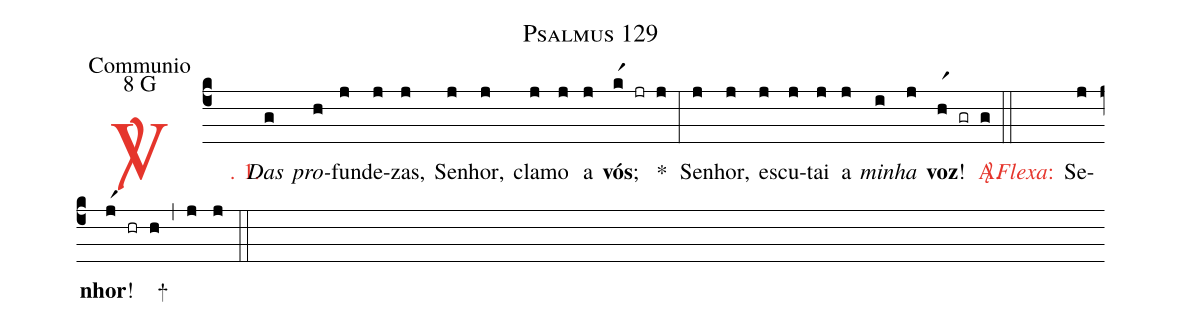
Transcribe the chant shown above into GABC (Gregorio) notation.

name: Psalmus 129;
office-part: Communio;
mode: 8;
mode-differentia: G;
%%
(c4)

<c><sp>V/</sp>. 1.</c>() <i>Das</i>(g) <i>pro</i>(h)fun(j)de(j)zas,(j) Se(j)nhor,(j) cla(j)mo(j) a(j) <b>vós</b>;(kr1 jr j) *(:) Se(j)nhor,(j) es(j)cu(j)tai(j) a(j) <i>mi</i>(i)<i>nha</i>(j) <b>voz</b>!(hr1 gr g)

<c><sp>A/</sp>.</c>(::)

<nlba><c><i>Flexa</i>:</c>() Se</nlba>(j)<b>nhor</b>!(jr1 hr h) +(,) (j) (j)

(::)
